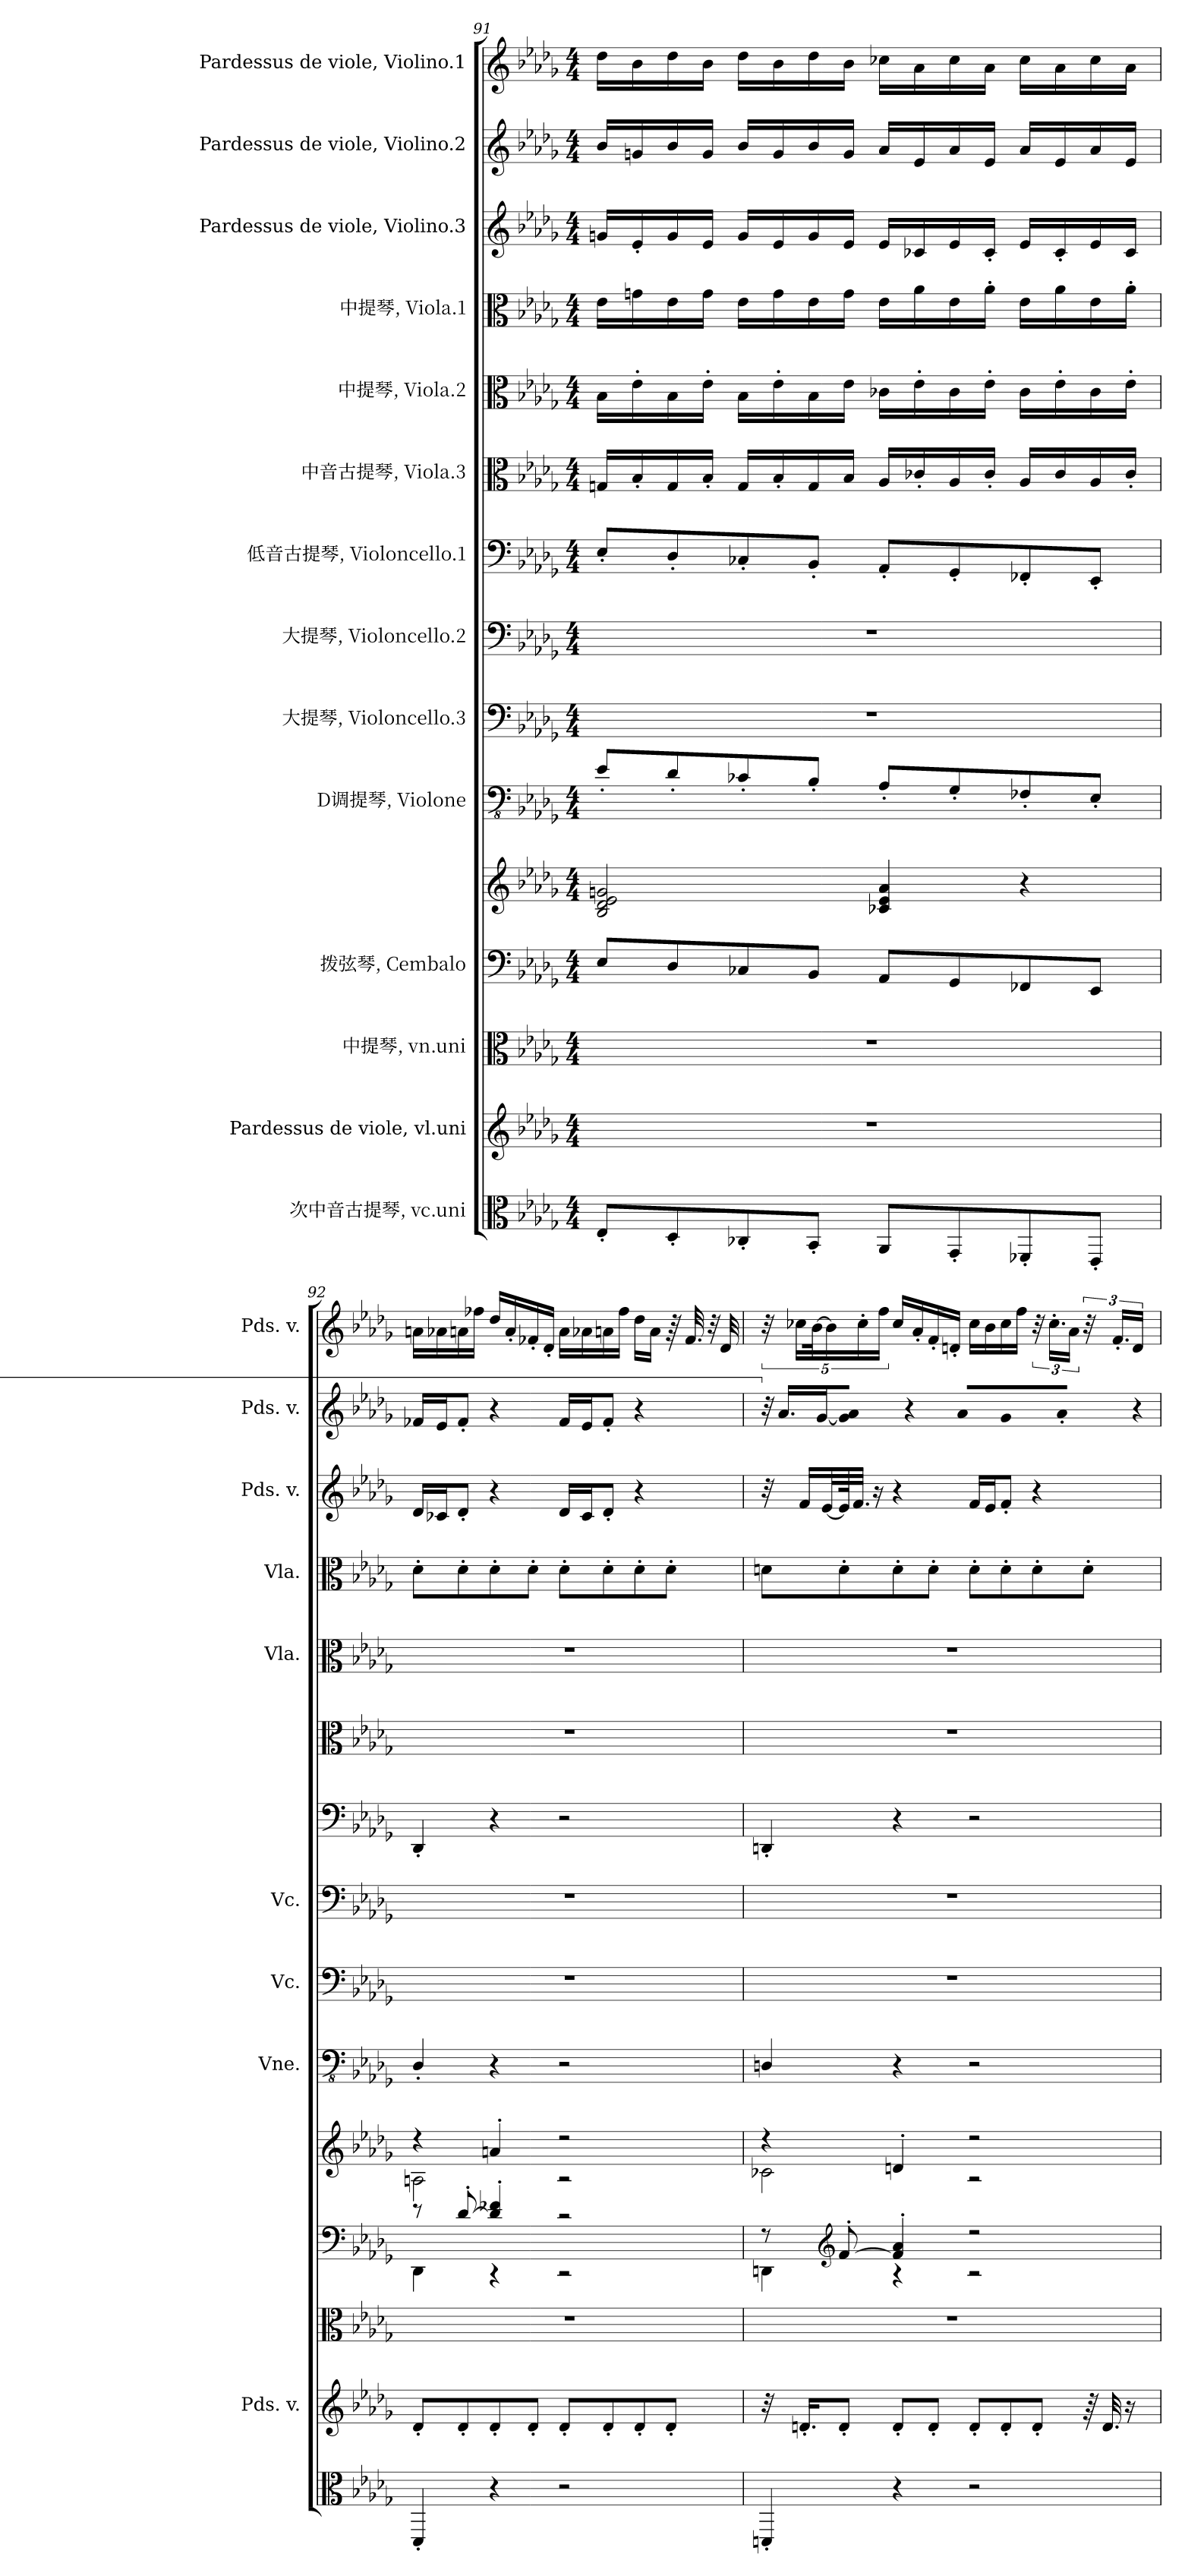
**kern	**kern	**kern	**kern	**kern	**kern	**kern	**kern	**kern	**kern	**kern	**kern	**kern	**kern	**kern
*part14	*part13	*part12	*part11	*part11	*part10	*part9	*part8	*part7	*part6	*part5	*part4	*part3	*part2	*part1
*staff15	*staff14	*staff13	*staff12	*staff11	*staff10	*staff9	*staff8	*staff7	*staff6	*staff5	*staff4	*staff3	*staff2	*staff1
*I"次中音古提琴, vc.uni	*I"Pardessus de viole, vl.uni	*I"中提琴, vn.uni	*I"拨弦琴, Cembalo	*	*I"D调提琴, Violone	*I"大提琴, Violoncello.3	*I"大提琴, Violoncello.2	*I"低音古提琴, Violoncello.1	*I"中音古提琴, Viola.3	*I"中提琴, Viola.2	*I"中提琴, Viola.1	*I"Pardessus de viole, Violino.3	*I"Pardessus de viole, Violino.2	*I"Pardessus de viole, Violino.1
*	*I'Pds. v.	*	*	*	*I'Vne.	*I'Vc.	*I'Vc.	*	*	*I'Vla.	*I'Vla.	*I'Pds. v.	*I'Pds. v.	*I'Pds. v.
!!LO:PB:g=z
*clefC3	*clefG2	*clefC3	*clefF4	*clefG2	*clefFv4	*clefF4	*clefF4	*clefF4	*clefC3	*clefC3	*clefC3	*clefG2	*clefG2	*clefG2
*	*	*	*	*	*ITrd7c12	*	*	*	*	*	*	*	*	*
*k[b-e-a-d-g-]	*k[b-e-a-d-g-]	*k[b-e-a-d-g-]	*k[b-e-a-d-g-]	*k[b-e-a-d-g-]	*k[b-e-a-d-g-]	*k[b-e-a-d-g-]	*k[b-e-a-d-g-]	*k[b-e-a-d-g-]	*k[b-e-a-d-g-]	*k[b-e-a-d-g-]	*k[b-e-a-d-g-]	*k[b-e-a-d-g-]	*k[b-e-a-d-g-]	*k[b-e-a-d-g-]
*M4/4	*M4/4	*M4/4	*M4/4	*M4/4	*M4/4	*M4/4	*M4/4	*M4/4	*M4/4	*M4/4	*M4/4	*M4/4	*M4/4	*M4/4
=91	=91	=91	=91	=91	=91	=91	=91	=91	=91	=91	=91	=91	=91	=91
8E-'/L	1r	1r	8E-/L	2B-/ 2d-/ 2e-/ 2gn/	8EE-'/L	1r	1r	8E-'/L	16Gn/LL	16B-\LL	16e-\LL	16gn/LL	16b-/LL	16dd-\LL
.	.	.	.	.	.	.	.	.	16B-'/	16e-'\	16gn\	16e-'/	16gn/	16b-\
8D-'/	.	.	8D-/	.	8DD-'/	.	.	8D-'/	16G/	16B-\	16e-\	16g/	16b-/	16dd-\
.	.	.	.	.	.	.	.	.	16B-'/JJ	16e-'\JJ	16g\JJ	16e-/JJ	16g/JJ	16b-\JJ
8C-X'/	.	.	8C-X/	.	8CC-X'/	.	.	8C-X'/	16G/LL	16B-\LL	16e-\LL	16g/LL	16b-/LL	16dd-\LL
.	.	.	.	.	.	.	.	.	16B-'/	16e-'\	16g\	16e-/	16g/	16b-\
8BB-'/J	.	.	8BB-/J	.	8BBB-'/J	.	.	8BB-'/J	16G/	16B-\	16e-\	16g/	16b-/	16dd-\
.	.	.	.	.	.	.	.	.	16B-/JJ	16e-\JJ	16g\JJ	16e-/JJ	16g/JJ	16b-\JJ
8AA-/L	.	.	8AA-/L	4c-X/ 4e-/ 4a-/	8AAA-'/L	.	.	8AA-'/L	16A-/LL	16c-X\LL	16e-\LL	16e-/LL	16a-/LL	16cc-X\LL
.	.	.	.	.	.	.	.	.	16c-X'/	16e-'\	16a-\	16c-X/	16e-/	16a-\
8GG-'/	.	.	8GG-/	.	8GGG-'/	.	.	8GG-'/	16A-/	16c-\	16e-\	16e-/	16a-/	16cc-\
.	.	.	.	.	.	.	.	.	16c-'/JJ	16e-'\JJ	16a-'\JJ	16c-'/JJ	16e-/JJ	16a-\JJ
8FF-X'/	.	.	8FF-X/	4r	8FFF-X'/	.	.	8FF-X'/	16A-/LL	16c-\LL	16e-\LL	16e-/LL	16a-/LL	16cc-\LL
.	.	.	.	.	.	.	.	.	16c-/	16e-'\	16a-\	16c-'/	16e-/	16a-\
8EE-'/J	.	.	8EE-/J	.	8EEE-'/J	.	.	8EE-'/J	16A-/	16c-\	16e-\	16e-/	16a-/	16cc-\
.	.	.	.	.	.	.	.	.	16c-'/JJ	16e-'\JJ	16a-'\JJ	16c-/JJ	16e-/JJ	16a-\JJ
!!LO:PB:g=z
=92	=92	=92	=92	=92	=92	=92	=92	=92	=92	=92	=92	=92	=92	=92
*	*	*	*^	*^	*	*	*	*	*	*	*	*	*	*
4DD-'/	8d-'/L	1r	8r	4DD-\	4r	2An\	4DDD-'/	1r	1r	4DD-'/	1r	1r	8d-'\L	16d-/LL	16f-X/LL	16an\LL
.	.	.	.	.	.	.	.	.	.	.	.	.	.	16c-X/J	16e-/J	16a-X\
.	8d-'/	.	[8d-'/	.	.	.	.	.	.	.	.	.	8d-'\	8d-'/J	8f-'/J	16an\
.	.	.	.	.	.	.	.	.	.	.	.	.	.	.	.	16ff-X\JJ
4r	8d-'/	.	4d-/]' 4f-X/'	4r	4an'/	.	4r	.	.	4r	.	.	8d-'\	4r	4r	16dd-/LL
.	.	.	.	.	.	.	.	.	.	.	.	.	.	.	.	16a'/
.	8d-'/J	.	.	.	.	.	.	.	.	.	.	.	8d-'\J	.	.	16f-X'/
.	.	.	.	.	.	.	.	.	.	.	.	.	.	.	.	16d-'/JJ
2r	8d-'/L	.	2r	2r	2r	2r	2r	.	.	2r	.	.	8d-'\L	16d-/LL	16f-/LL	16a\LL
.	.	.	.	.	.	.	.	.	.	.	.	.	.	16c-/J	16e-/J	16a-X\
.	8d-'/	.	.	.	.	.	.	.	.	.	.	.	8d-'\	8d-'/J	8f-'/J	16an\
.	.	.	.	.	.	.	.	.	.	.	.	.	.	.	.	16ff-\JJ
.	8d-'/	.	.	.	.	.	.	.	.	.	.	.	8d-'\	4r	4r	16dd-\LL
.	.	.	.	.	.	.	.	.	.	.	.	.	.	.	.	16a\JJ
.	8d-'/J	.	.	.	.	.	.	.	.	.	.	.	8d-'\J	.	.	64r
.	.	.	.	.	.	.	.	.	.	.	.	.	.	.	.	32.f-/
.	.	.	.	.	.	.	.	.	.	.	.	.	.	.	.	32r
.	.	.	.	.	.	.	.	.	.	.	.	.	.	.	.	32d-/
!!LO:PB:g=z
=93	=93	=93	=93	=93	=93	=93	=93	=93	=93	=93	=93	=93	=93	=93	=93	=93
4DDn'/	32r	1r	8r	4DDn\	4r	2c-X\	4DDDn/	1r	1r	4DDn'/	1r	1r	8dn\L	32r	48r	40r
.	.	.	.	.	.	.	.	.	.	.	.	.	.	.	24.a-/LL	.
.	.	.	.	.	.	.	.	.	.	.	.	.	.	.	.	20cc-X\LL
.	16.dn'/KL	.	.	.	.	.	.	.	.	.	.	.	.	16f/LL	.	.
.	.	.	.	.	.	.	.	.	.	.	.	.	.	.	.	[40b-\K
.	.	.	.	.	.	.	.	.	.	.	.	.	.	.	[24g-/J	.
.	.	.	.	.	.	.	.	.	.	.	.	.	.	[32e-/L	.	.
.	.	.	.	.	.	.	.	.	.	.	.	.	.	.	.	20b-\]
*	*	*	*clefG2	*	*	*	*	*	*	*	*	*	*	*	*	*
.	8d'/J	.	[8f'/	.	.	.	.	.	.	.	.	.	8d'\	64e-/K]	8g-/] 8a-/J	.
.	.	.	.	.	.	.	.	.	.	.	.	.	.	32.f/JJJ	.	.
.	.	.	.	.	.	.	.	.	.	.	.	.	.	.	.	20cc-'\
.	.	.	.	.	.	.	.	.	.	.	.	.	.	16r	.	.
.	.	.	.	.	.	.	.	.	.	.	.	.	.	.	.	20ff\JJ
4r	8d'/L	.	4f/]' 4a-/'	4r	4dn'/	.	4r	.	.	4r	.	.	8d'\	4r	4r	16cc-/LL
.	.	.	.	.	.	.	.	.	.	.	.	.	.	.	.	16a-'/
.	8d'/J	.	.	.	.	.	.	.	.	.	.	.	8d'\J	.	.	16f'/
.	.	.	.	.	.	.	.	.	.	.	.	.	.	.	.	16dn'/JJ
2r	8d'/L	.	2r	2r	2r	2r	2r	.	.	2r	.	.	8d'\L	16f/LL	16a-/LL	16cc-\LL
.	.	.	.	.	.	.	.	.	.	.	.	.	.	16e-/J	16g-/J	16b-\
.	8d'/	.	.	.	.	.	.	.	.	.	.	.	8d'\	8f'/J	8a-'/J	16cc-\
.	.	.	.	.	.	.	.	.	.	.	.	.	.	.	.	16ff\JJ
.	8d'/J	.	.	.	.	.	.	.	.	.	.	.	8d'\	4r	4r	48r
.	.	.	.	.	.	.	.	.	.	.	.	.	.	.	.	24.cc-'\LL
.	.	.	.	.	.	.	.	.	.	.	.	.	.	.	.	24a-\JJ
.	64r	.	.	.	.	.	.	.	.	.	.	.	8d'\J	.	.	48r
.	32.d/	.	.	.	.	.	.	.	.	.	.	.	.	.	.	.
.	.	.	.	.	.	.	.	.	.	.	.	.	.	.	.	24.f'/LL
.	16r	.	.	.	.	.	.	.	.	.	.	.	.	.	.	.
.	.	.	.	.	.	.	.	.	.	.	.	.	.	.	.	24d/JJ
*	*	*	*v	*v	*	*	*	*	*	*	*	*	*	*	*	*
*	*	*	*	*v	*v	*	*	*	*	*	*	*	*	*	*
=	=	=	=	=	=	=	=	=	=	=	=	=	=	=
*-	*-	*-	*-	*-	*-	*-	*-	*-	*-	*-	*-	*-	*-	*-
